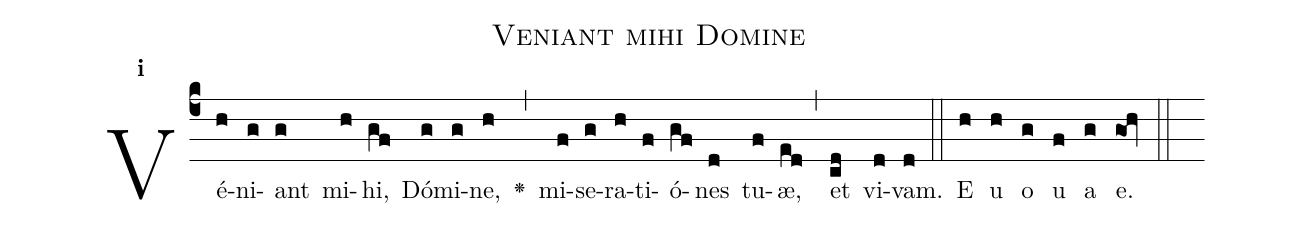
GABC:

name:Veniant mihi Domine;
office-part:Antiphona;
mode:1;
%%
initial-style: 1;
name: Veniant mihi Domine;
book: Antiphonae & Responsoria/Tomus III, p. 57;
occasion: Psalterium Hebdomada II Feria VI;
office-part: Hora media Ant 1;
user-notes: ;
commentary: ;
annotation: 1a2;
centering-scheme: english;
fontsize: 12;
font: OFLSortsMillGoudy;
height: 11;
width: 4.5;
%%
(c4)Vé(h)ni(g)ant(g) mi(h)hi,(gf) Dó(g)mi(g)ne,(h) <v>\greheightstar</v>(,) mi(f)se(g)ra(h)ti(f)ó(gf)nes(d) tu(f)æ,(ed) (,) et(cd) vi(d)vam.(d) (::)
E(h) u(h) o(g) u(f) a(g) e.(goh) (::)
